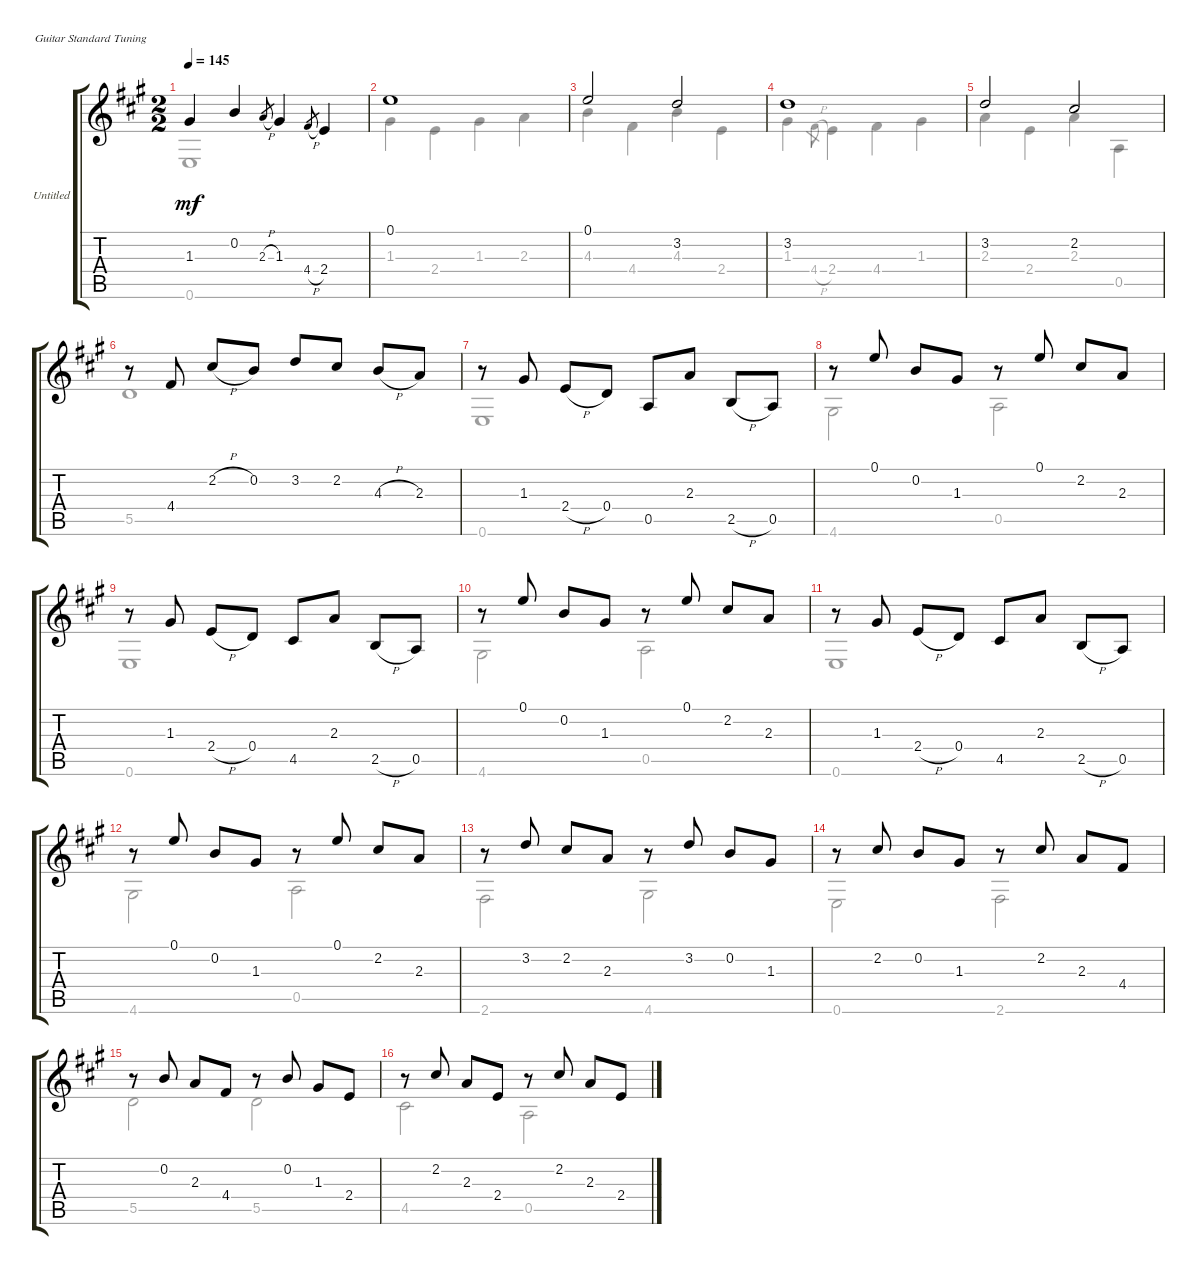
\bracketExtendMode groupsimilarinstruments
\firstSystemTrackNameOrientation horizontal
\otherSystemsTrackNameOrientation horizontal
\track ("Untitled" "Untitled") {instrument acousticguitarnylon}
\staff {score tabs}
\tuning (E4 B3 G3 D3 A2 E2)
\voice
\ts (2 2)
\tempo 145
\clef g2
\ks a
1.3.4{dy mf} 0.2.4 2.3{h}.8{gr} 1.3.4 4.4{h}.8{gr} 2.4.4 |
0.1.1 |
0.1.2 3.2.2 |
3.2.1 |
3.2.2 2.2.2 |
r.8 4.4.8 2.2{h}.8 0.2.8 3.2.8 2.2.8 4.3{h}.8 2.3.8 |
r.8 1.3.8 2.4{h}.8 0.4.8 0.5.8 2.3.8 2.5{h}.8 0.5.8 |
r.8 0.1.8 0.2.8 1.3.8 r.8 0.1.8 2.2.8 2.3.8 |
r.8 1.3.8 2.4{h}.8 0.4.8 4.5.8 2.3.8 2.5{h}.8 0.5.8 |
r.8 0.1.8 0.2.8 1.3.8 r.8 0.1.8 2.2.8 2.3.8 |
r.8 1.3.8 2.4{h}.8 0.4.8 4.5.8 2.3.8 2.5{h}.8 0.5.8 |
r.8 0.1.8 0.2.8 1.3.8 r.8 0.1.8 2.2.8 2.3.8 |
r.8 3.2.8 2.2.8 2.3.8 r.8 3.2.8 0.2.8 1.3.8 |
r.8 2.2.8 0.2.8 1.3.8 r.8 2.2.8 2.3.8 4.4.8 |
r.8 0.2.8 2.3.8 4.4.8 r.8 0.2.8 1.3.8 2.4.8 |
r.8 2.2.8 2.3.8 2.4.8 r.8 2.2.8 2.3.8 2.4.8
\voice
\clef g2
\ottava regular
\simile none
\ks a
0.6.1{dy mf} |
1.3.4 2.4.4 1.3.4 2.3.4 |
4.3.4 4.4.4 4.3.4 2.4.4 |
1.3.4 4.4{h}.8{gr} 2.4.4 4.4.4 1.3.4 |
2.3.4 2.4.4 2.3.4 0.5.4 |
5.5.1 |
0.6.1 |
4.6.2 0.5.2 |
0.6.1 |
4.6.2 0.5.2 |
0.6.1 |
4.6.2 0.5.2 |
2.6.2 4.6.2 |
0.6.2 2.6.2 |
5.5.2 5.5.2 |
4.5.2 0.5.2
